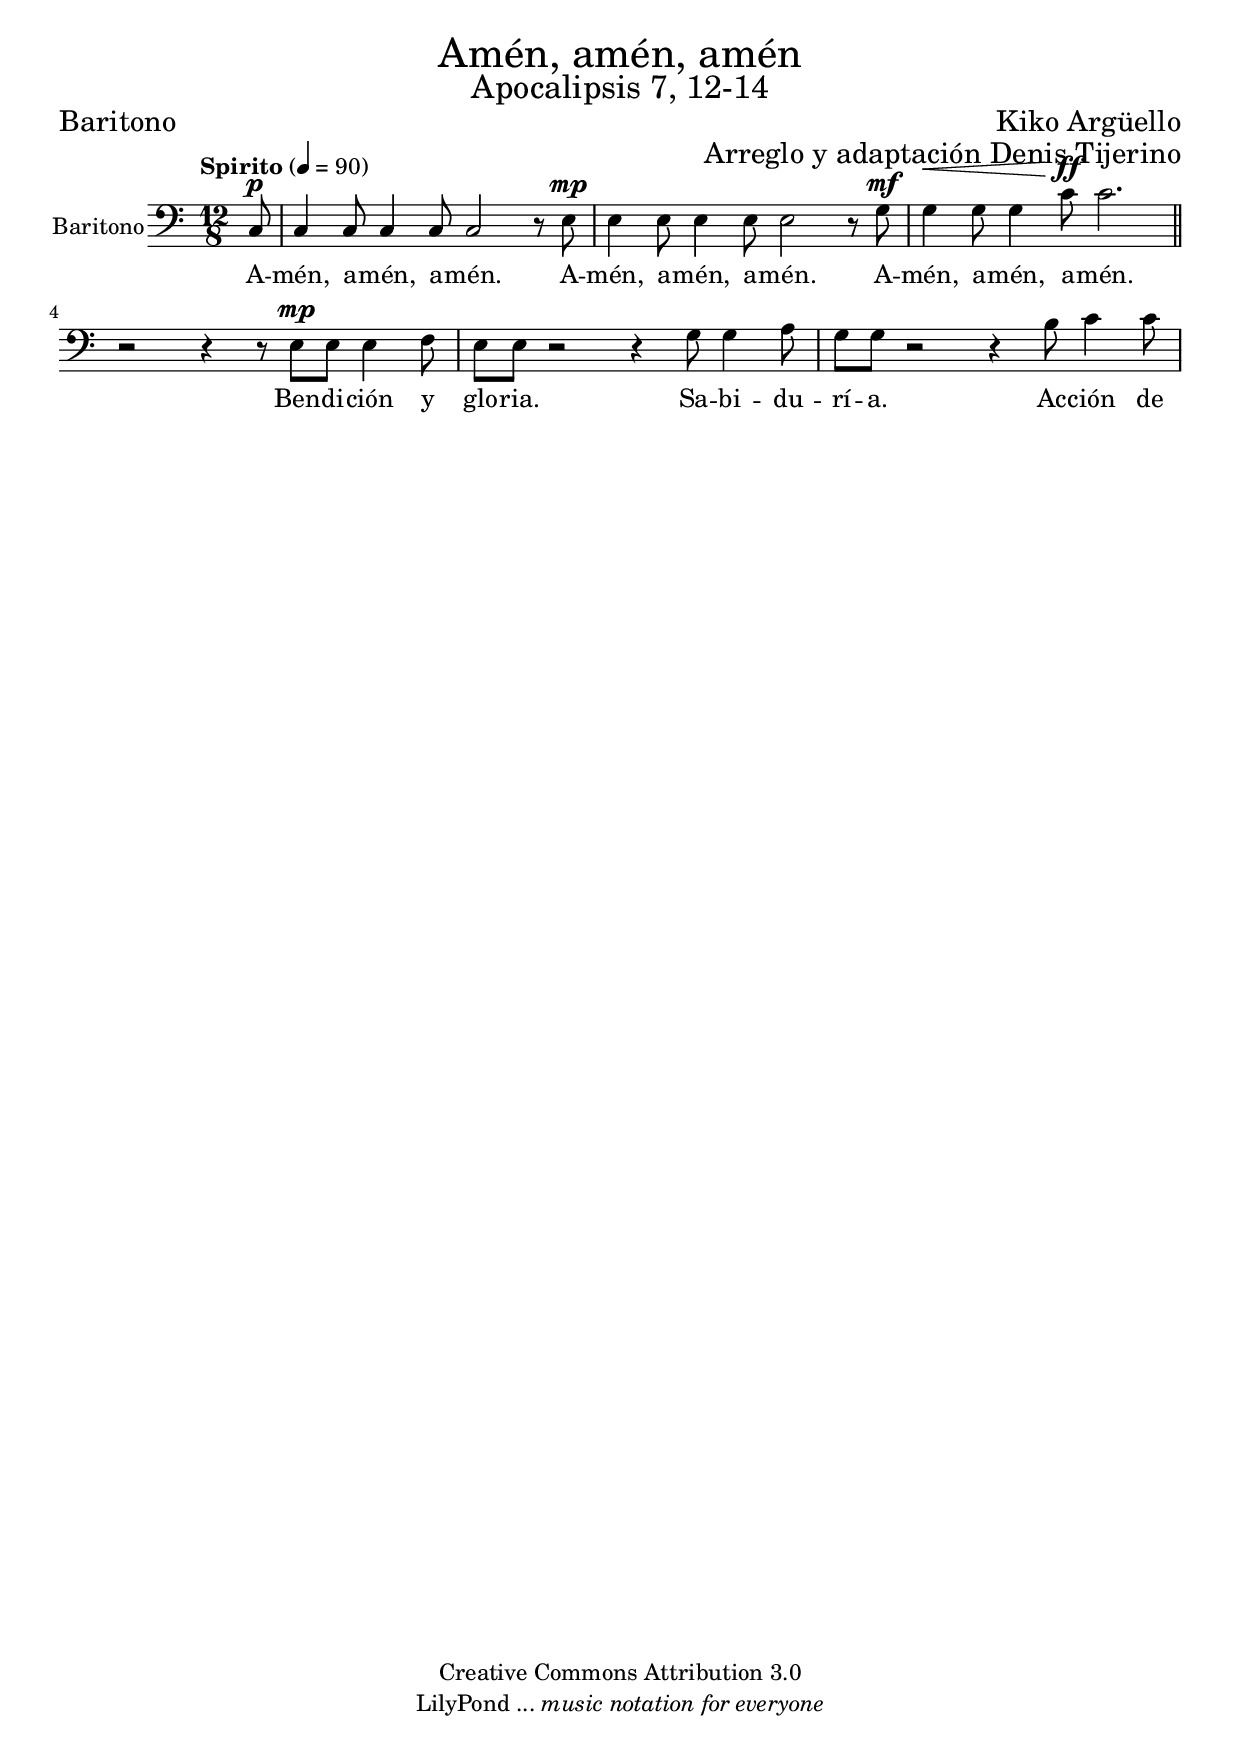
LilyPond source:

% Hatikva - Arpa
% by serachsam

\language "espanol"
\version "2.23.2"

% --- Global parameters
%particle = 0
%jump = \break
%time = 4

% --- Includes
\include "global.ily"
baritone = \relative do {
  \clef bass
  \compressEmptyMeasures
  \dynamicUp

  \partial 8 do8\p
  do4 do8 do4 do8 do2 r8 mi\mp
  mi4 mi8 mi4 mi8 mi2 r8 sol\mf
  sol4\< sol8 sol4 do8\ff do2.
  r2 r4 r8 mi,8\mp mi mi4 fa8
  mi8 mi r2 r4 sol8 sol4 la8
  sol8 sol r2 r4 si8 do4 do8
}

baritone-lyrics = \lyricmode {
  A -- mén, a -- mén, a -- mén.
  A -- mén, a -- mén, a -- mén.
  A -- mén, a -- mén, a -- mén.

  Ben -- di -- ción y glo -- ria.
  Sa -- bi -- du -- rí -- a.
  Ac -- ción de
}

% \include "metronome.ily"

% --- Global size
%#(set-global-staff-size \size)

% --- Header
\markup { \fill-line { \center-column { \fontsize #5 \title \fontsize #3 \subtitle } } }
\markup { \fill-line { \fontsize #2 "Baritono" \right-column { \fontsize #2 \autor } } }
\markup { \fill-line { "" \right-column { \fontsize #2 \arranger } } }
\markup { \fill-line { "" \right-column { \fontsize #2 \other } } }
\header {
  %dedication = "Dedication (dedicatoria)"
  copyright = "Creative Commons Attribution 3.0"
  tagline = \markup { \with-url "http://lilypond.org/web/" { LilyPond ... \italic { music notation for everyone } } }
  breakbefore = ##t
}

% --- Music

% --- Harmony

% --- Sheet
\score {
  <<
    \new Staff {
      <<
        \set Staff.instrumentName = "Baritono"
        \set Staff.midiInstrument = #"choir aahs"
        %\set Staff.midiMaximumVolume = #1.5
        <<
          \new Voice = "baritono" { << \global \baritone >> }
          \new Lyrics \lyricsto "baritono" { \baritone-lyrics }
        >>
      >>
    }
  >>
  \midi {}
  \layout {}
}

% --- Paper
\paper{
  #(set-default-paper-size "letter")
  page-breaking = #ly:page-turn-breaking
}
